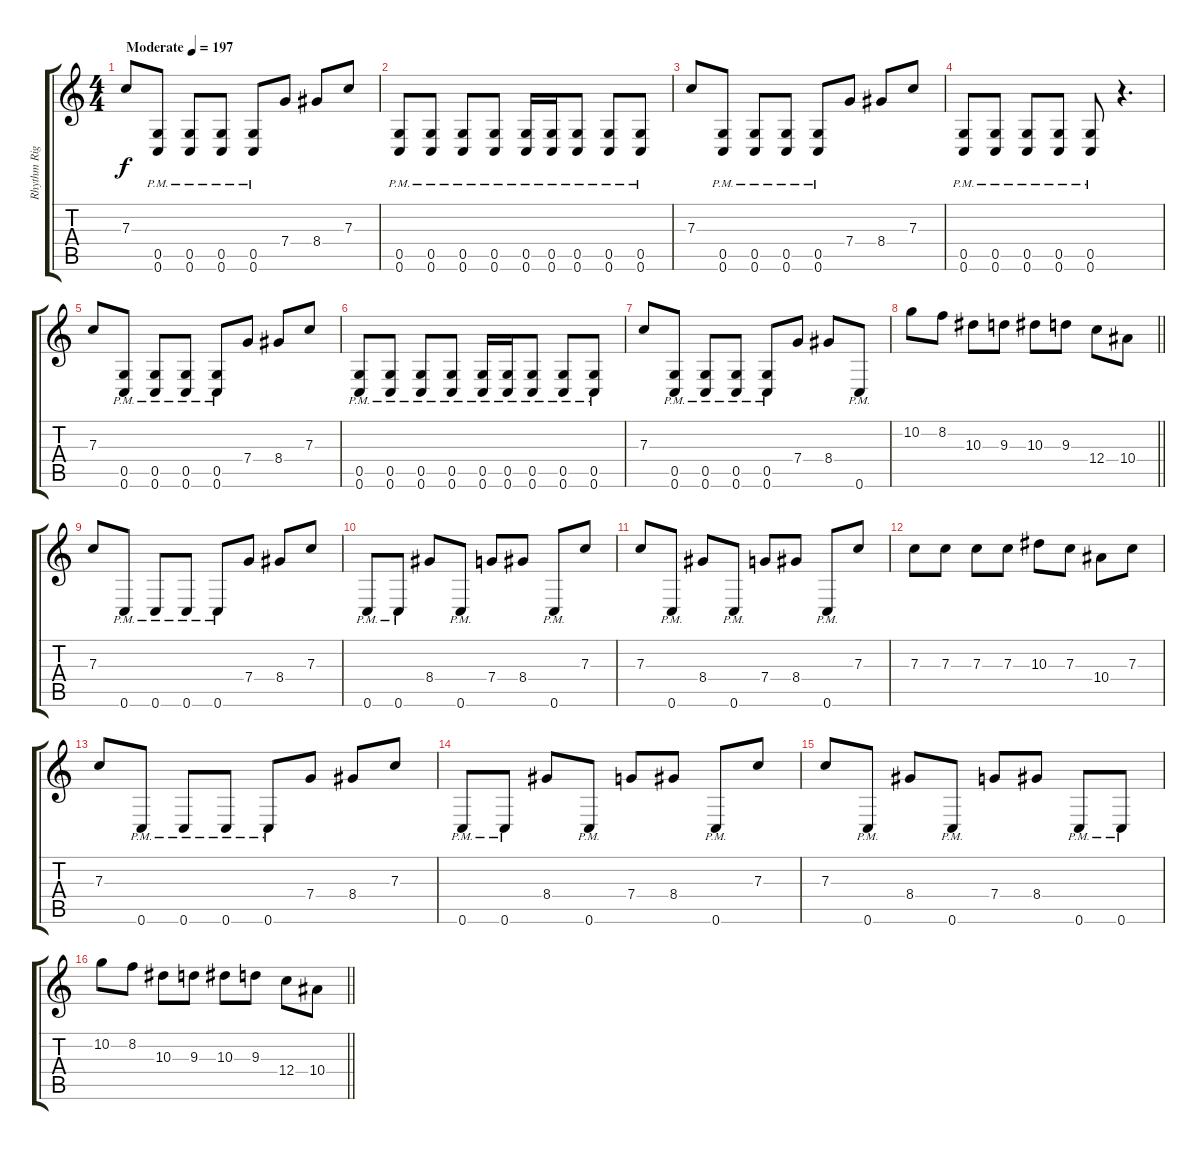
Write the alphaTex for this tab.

\track ("Rhythm Right" "Rhythm Rig") {instrument distortionguitar}
\staff {score tabs}
\tuning (D4 A3 F3 C3 G2 C2) {hide}
\ts (4 4)
\section ("" "")
\tempo (197 "Moderate")
\clef g2
\ks c
7.3.8{dy f instrument distortionguitar} (0.5{pm} 0.6{pm}).8 (0.5{pm} 0.6{pm}).8 (0.5{pm} 0.6{pm}).8 (0.5{pm} 0.6{pm}).8 7.4.8 8.4.8 7.3.8 |
(0.5{pm} 0.6{pm}).8 (0.5{pm} 0.6{pm}).8 (0.5{pm} 0.6{pm}).8 (0.5{pm} 0.6{pm}).8 (0.5{pm} 0.6{pm}).16 (0.5{pm} 0.6{pm}).16 (0.5{pm} 0.6{pm}).8 (0.5{pm} 0.6{pm}).8 (0.5{pm} 0.6{pm}).8 |
7.3.8 (0.5{pm} 0.6{pm}).8 (0.5{pm} 0.6{pm}).8 (0.5{pm} 0.6{pm}).8 (0.5{pm} 0.6{pm}).8 7.4.8 8.4.8 7.3.8 |
(0.5{pm} 0.6{pm}).8 (0.5{pm} 0.6{pm}).8 (0.5{pm} 0.6{pm}).8 (0.5{pm} 0.6{pm}).8 (0.5{pm} 0.6{pm}).8 r.4{d} |
7.3.8 (0.5{pm} 0.6{pm}).8 (0.5{pm} 0.6{pm}).8 (0.5{pm} 0.6{pm}).8 (0.5{pm} 0.6{pm}).8 7.4.8 8.4.8 7.3.8 |
(0.5{pm} 0.6{pm}).8 (0.5{pm} 0.6{pm}).8 (0.5{pm} 0.6{pm}).8 (0.5{pm} 0.6{pm}).8 (0.5{pm} 0.6{pm}).16 (0.5{pm} 0.6{pm}).16 (0.5{pm} 0.6{pm}).8 (0.5{pm} 0.6{pm}).8 (0.5{pm} 0.6{pm}).8 |
7.3.8 (0.5{pm} 0.6{pm}).8 (0.5{pm} 0.6{pm}).8 (0.5{pm} 0.6{pm}).8 (0.5{pm} 0.6{pm}).8 7.4.8 8.4.8 0.6{pm}.8 |
\barLineRight lightlight
10.2.8 8.2.8 10.3.8 9.3.8 10.3.8 9.3.8 12.4.8 10.4.8 |
\section ("" "")
7.3.8 0.6{pm}.8 0.6{pm}.8 0.6{pm}.8 0.6{pm}.8 7.4.8 8.4.8 7.3.8 |
0.6{pm}.8 0.6{pm}.8 8.4.8 0.6{pm}.8 7.4.8 8.4.8 0.6{pm}.8 7.3.8 |
7.3.8 0.6{pm}.8 8.4.8 0.6{pm}.8 7.4.8 8.4.8 0.6{pm}.8 7.3.8 |
7.3.8 7.3.8 7.3.8 7.3.8 10.3.8 7.3.8 10.4.8 7.3.8 |
7.3.8 0.6{pm}.8 0.6{pm}.8 0.6{pm}.8 0.6{pm}.8 7.4.8 8.4.8 7.3.8 |
0.6{pm}.8 0.6{pm}.8 8.4.8 0.6{pm}.8 7.4.8 8.4.8 0.6{pm}.8 7.3.8 |
7.3.8 0.6{pm}.8 8.4.8 0.6{pm}.8 7.4.8 8.4.8 0.6{pm}.8 0.6{pm}.8 |
\barLineRight lightlight
10.2.8 8.2.8 10.3.8 9.3.8 10.3.8 9.3.8 12.4.8 10.4.8
